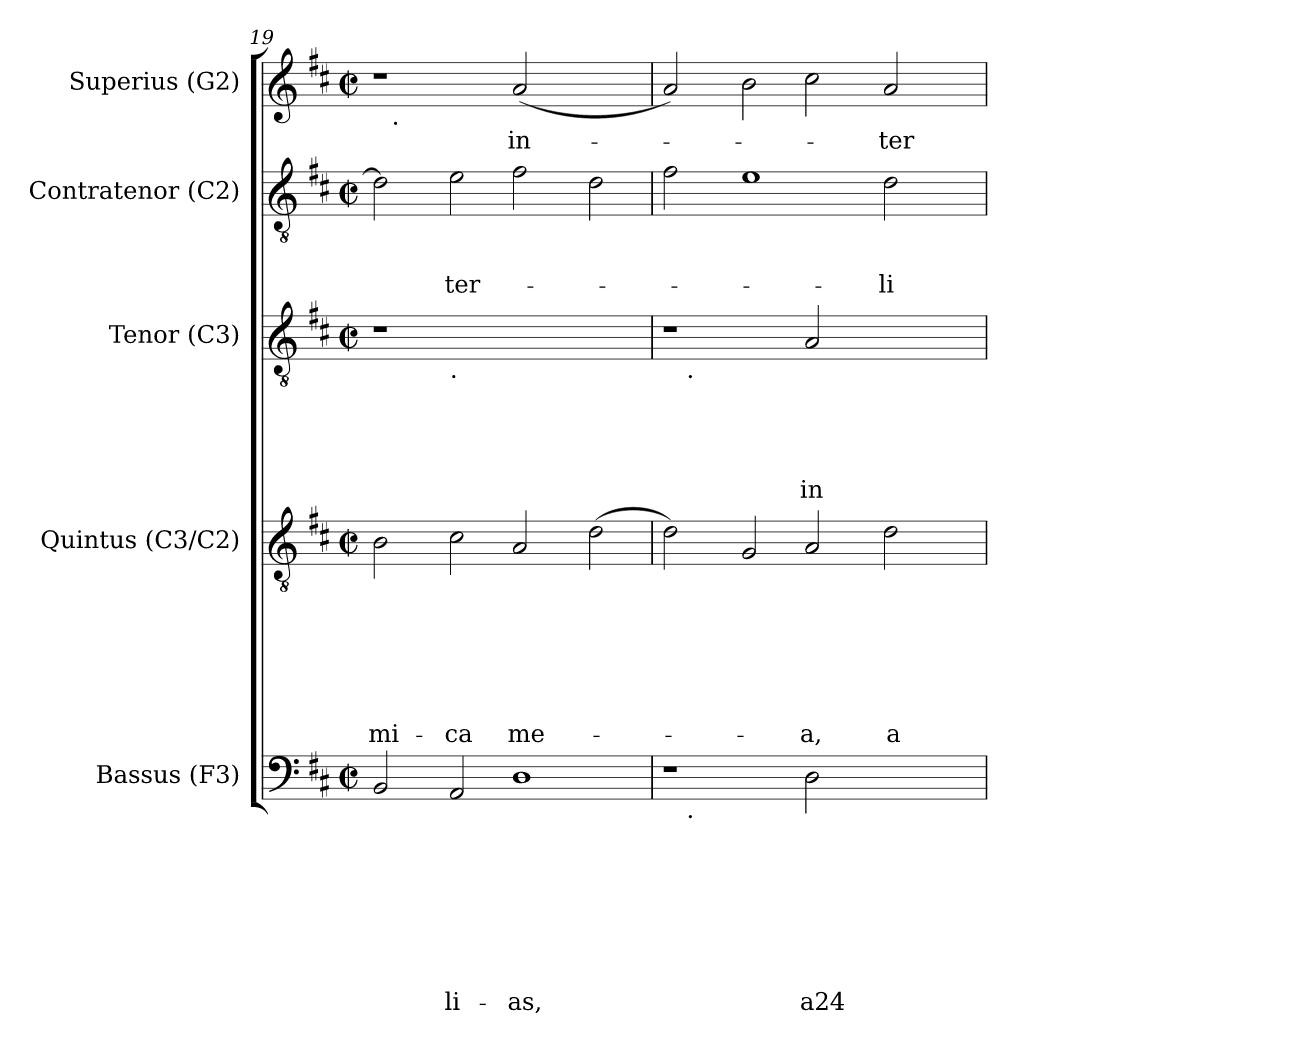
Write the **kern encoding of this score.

**kern	**text	**text	**text	**text	**text	**text	**text	**text	**kern	**text	**text	**text	**text	**text	**text	**text	**kern	**text	**text	**text	**text	**text	**kern	**text	**text	**text	**kern	**text
*part5	*part5	*part5	*part5	*part5	*part5	*part5	*part5	*part5	*part4	*part4	*part4	*part4	*part4	*part4	*part4	*part4	*part3	*part3	*part3	*part3	*part3	*part3	*part2	*part2	*part2	*part2	*part1	*part1
*staff5	*staff5	*staff5	*staff5	*staff5	*staff5	*staff5	*staff5	*staff5	*staff4	*staff4	*staff4	*staff4	*staff4	*staff4	*staff4	*staff4	*staff3	*staff3	*staff3	*staff3	*staff3	*staff3	*staff2	*staff2	*staff2	*staff2	*staff1	*staff1
*I"Bassus (F3)	*	*	*	*	*	*	*	*	*I"Quintus (C3/C2)	*	*	*	*	*	*	*	*I"Tenor (C3)	*	*	*	*	*	*I"Contratenor (C2)	*	*	*	*I"Superius (G2)	*
*I'B.	*	*	*	*	*	*	*	*	*I'Q.	*	*	*	*	*	*	*	*I'T.	*	*	*	*	*	*I'Ct.	*	*	*	*I'S.	*
*clefF4	*	*	*	*	*	*	*	*	*clefGv2	*	*	*	*	*	*	*	*clefGv2	*	*	*	*	*	*clefGv2	*	*	*	*clefG2	*
*k[f#c#]	*	*	*	*	*	*	*	*	*k[f#c#]	*	*	*	*	*	*	*	*k[f#c#]	*	*	*	*	*	*k[f#c#]	*	*	*	*k[f#c#]	*
*D:	*	*	*	*	*	*	*	*	*D:	*	*	*	*	*	*	*	*D:	*	*	*	*	*	*D:	*	*	*	*D:	*
*M2/2	*	*	*	*	*	*	*	*	*M2/2	*	*	*	*	*	*	*	*M2/2	*	*	*	*	*	*M2/2	*	*	*	*M2/2	*
*met(c|)	*	*	*	*	*	*	*	*	*met(c|)	*	*	*	*	*	*	*	*met(c|)	*	*	*	*	*	*met(c|)	*	*	*	*met(c|)	*
=19	=19	=19	=19	=19	=19	=19	=19	=19	=19	=19	=19	=19	=19	=19	=19	=19	=19	=19	=19	=19	=19	=19	=19	=19	=19	=19	=19	=19
!	!	!	!	!	!	!	!	!	!	!	!	!	!	!	!	!LO:LY:b	!	!	!	!	!	!	!	!	!	!	!	!
*	*	*	*	*	*	*	*	*	*	*	*	*	*	*	*	*	*^	*	*	*	*	*	*	*	*	*	*^	*
2BB/	.	.	.	.	.	.	.	.	2B\	.	.	.	.	.	.	-mi-	1r	2ryy	.	.	.	.	.	2d\]	.	.	.	1r	16ryy	.
!	!	!	!	!	!	!	!	!	!	!	!	!	!	!	!	!	!	!	!	!	!	!	!	!	!	!	!	!	!LO:TX:b:t=.	!
.	.	.	.	.	.	.	.	.	.	.	.	.	.	.	.	.	.	.	.	.	.	.	.	.	.	.	.	.	1ryy	.
!	!	!	!	!	!	!	!	!	!	!	!	!	!	!	!	!	!	!LO:TX:b:t=.	!	!	!	!	!	!	!	!	!	!	!	!
!	!	!	!	!	!	!	!	!LO:LY:b	!	!	!	!	!	!	!	!LO:LY:b	!	!	!	!	!	!	!	!	!	!	!LO:LY:b	!	!	!
2AA/	.	.	.	.	.	.	.	-li-	2c#\	.	.	.	.	.	.	-ca	.	1.ryy	.	.	.	.	.	2e\	.	.	-ter-	.	.	.
!	!	!	!	!	!	!	!	!LO:LY:b	!	!	!	!	!	!	!	!LO:LY:b	!	!	!	!	!	!	!	!	!	!	!	!	!	!LO:LY:b
1D	.	.	.	.	.	.	.	-as,	2A/	.	.	.	.	.	.	me-	1ryy	.	.	.	.	.	.	2f#\	.	.	.	(<2a/	.	in-
.	.	.	.	.	.	.	.	.	.	.	.	.	.	.	.	.	.	.	.	.	.	.	.	.	.	.	.	.	2...ryy	.
.	.	.	.	.	.	.	.	.	(>2d\	.	.	.	.	.	.	.	.	.	.	.	.	.	.	2d\	.	.	.	2ryy	.	.
*	*	*	*	*	*	*	*	*	*	*	*	*	*	*	*	*	*	*	*	*	*	*	*	*	*	*	*	*v	*v	*
!!LO:PB:g=z
=20	=20	=20	=20	=20	=20	=20	=20	=20	=20	=20	=20	=20	=20	=20	=20	=20	=20	=20	=20	=20	=20	=20	=20	=20	=20	=20	=20	=20	=20
*^	*	*	*	*	*	*	*	*	*	*	*	*	*	*	*	*	*	*	*	*	*	*	*	*	*	*	*	*	*
1r	16.ryy	.	.	.	.	.	.	.	.	2d\)	.	.	.	.	.	.	.	1r	16.ryy	.	.	.	.	.	2f#\	.	.	.	2a/)	.
!	!	!	!	!	!	!	!	!	!	!	!	!	!	!	!	!	!	!	!LO:TX:b:t=.	!	!	!	!	!	!	!	!	!	!	!
!	!LO:TX:b:t=.	!	!	!	!	!	!	!	!	!	!	!	!	!	!	!	!	!	!	!	!	!	!	!	!	!	!	!	!	!
.	1ryy	.	.	.	.	.	.	.	.	.	.	.	.	.	.	.	.	.	1ryy	.	.	.	.	.	.	.	.	.	.	.
.	.	.	.	.	.	.	.	.	.	2G/	.	.	.	.	.	.	.	.	.	.	.	.	.	.	1e	.	.	.	2b\	.
!	!	!	!	!	!	!	!	!	!LO:LY:b	!	!	!	!	!	!	!	!LO:LY:b	!	!	!	!	!	!	!LO:LY:b	!	!	!	!	!	!
2D\	.	.	.	.	.	.	.	.	a24-	2A/	.	.	.	.	.	.	-a,	2A/	.	.	.	.	.	in-	.	.	.	.	2cc#\	.
.	2ryy	.	.	.	.	.	.	.	.	.	.	.	.	.	.	.	.	.	2ryy	.	.	.	.	.	.	.	.	.	.	.
!	!	!	!	!	!	!	!	!	!	!	!	!	!	!	!	!	!LO:LY:b	!	!	!	!	!	!	!	!	!	!	!LO:LY:b	!	!LO:LY:b
2ryy	.	.	.	.	.	.	.	.	.	2d\	.	.	.	.	.	.	a-	2ryy	.	.	.	.	.	.	2d\	.	.	-li-	2a/	-ter-
.	4ryy	.	.	.	.	.	.	.	.	.	.	.	.	.	.	.	.	.	4ryy	.	.	.	.	.	.	.	.	.	.	.
.	8ryy	.	.	.	.	.	.	.	.	.	.	.	.	.	.	.	.	.	8ryy	.	.	.	.	.	.	.	.	.	.	.
.	32ryy	.	.	.	.	.	.	.	.	.	.	.	.	.	.	.	.	.	32ryy	.	.	.	.	.	.	.	.	.	.	.
*v	*v	*	*	*	*	*	*	*	*	*	*	*	*	*	*	*	*	*v	*v	*	*	*	*	*	*	*	*	*	*	*
=	=	=	=	=	=	=	=	=	=	=	=	=	=	=	=	=	=	=	=	=	=	=	=	=	=	=	=	=
*-	*-	*-	*-	*-	*-	*-	*-	*-	*-	*-	*-	*-	*-	*-	*-	*-	*-	*-	*-	*-	*-	*-	*-	*-	*-	*-	*-	*-
